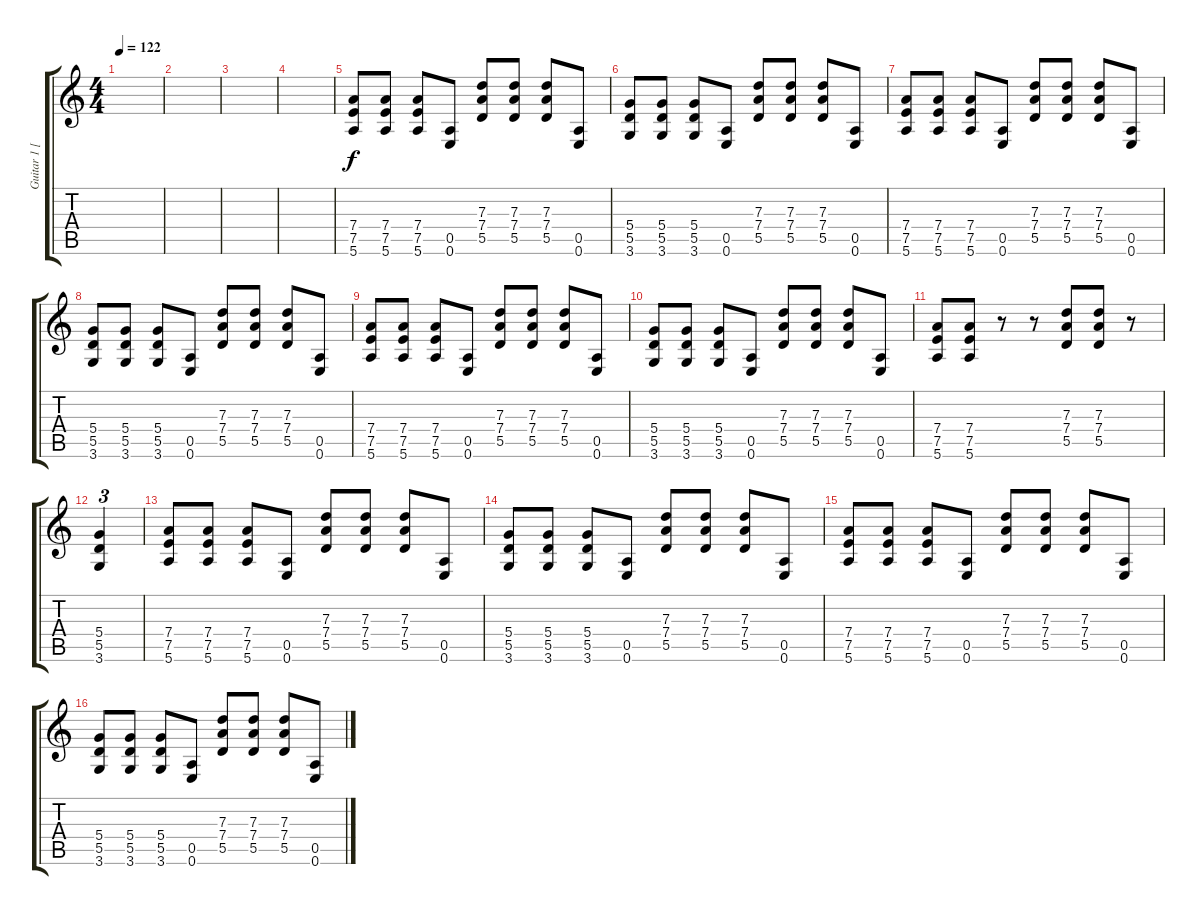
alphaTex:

\track ("Guitar 1 [acoustic]" "Guitar 1 [") {instrument acousticguitarnylon}
\staff {score tabs}
\tuning (E4 B3 G3 D3 A2 E2) {hide}
\ts (4 4)
\tempo 122
\clef g2
\ks c
|
|
|
|
(7.4 7.5 5.6).8{instrument acousticguitarnylon} (7.4 7.5 5.6).8 (7.4 7.5 5.6).8 (0.5 0.6).8 (7.3 7.4 5.5).8 (7.3 7.4 5.5).8 (7.3 7.4 5.5).8 (0.5 0.6).8 |
(5.4 5.5 3.6).8 (5.4 5.5 3.6).8 (5.4 5.5 3.6).8 (0.5 0.6).8 (7.3 7.4 5.5).8 (7.3 7.4 5.5).8 (7.3 7.4 5.5).8 (0.5 0.6).8 |
(7.4 7.5 5.6).8 (7.4 7.5 5.6).8 (7.4 7.5 5.6).8 (0.5 0.6).8 (7.3 7.4 5.5).8 (7.3 7.4 5.5).8 (7.3 7.4 5.5).8 (0.5 0.6).8 |
(5.4 5.5 3.6).8 (5.4 5.5 3.6).8 (5.4 5.5 3.6).8 (0.5 0.6).8 (7.3 7.4 5.5).8 (7.3 7.4 5.5).8 (7.3 7.4 5.5).8 (0.5 0.6).8 |
(7.4 7.5 5.6).8{instrument acousticguitarnylon} (7.4 7.5 5.6).8 (7.4 7.5 5.6).8 (0.5 0.6).8 (7.3 7.4 5.5).8 (7.3 7.4 5.5).8 (7.3 7.4 5.5).8 (0.5 0.6).8 |
(5.4 5.5 3.6).8 (5.4 5.5 3.6).8 (5.4 5.5 3.6).8 (0.5 0.6).8 (7.3 7.4 5.5).8 (7.3 7.4 5.5).8 (7.3 7.4 5.5).8 (0.5 0.6).8 |
(7.4 7.5 5.6).8 (7.4 7.5 5.6).8 r.8 r.8 (7.3 7.4 5.5).8 (7.3 7.4 5.5).8 r.8 |
(5.4 5.5 3.6).4{tu (3 2)} |
(7.4 7.5 5.6).8 (7.4 7.5 5.6).8 (7.4 7.5 5.6).8 (0.5 0.6).8 (7.3 7.4 5.5).8 (7.3 7.4 5.5).8 (7.3 7.4 5.5).8 (0.5 0.6).8 |
(5.4 5.5 3.6).8 (5.4 5.5 3.6).8 (5.4 5.5 3.6).8 (0.5 0.6).8 (7.3 7.4 5.5).8 (7.3 7.4 5.5).8 (7.3 7.4 5.5).8 (0.5 0.6).8 |
(7.4 7.5 5.6).8 (7.4 7.5 5.6).8 (7.4 7.5 5.6).8 (0.5 0.6).8 (7.3 7.4 5.5).8 (7.3 7.4 5.5).8 (7.3 7.4 5.5).8 (0.5 0.6).8 |
(5.4 5.5 3.6).8 (5.4 5.5 3.6).8 (5.4 5.5 3.6).8 (0.5 0.6).8 (7.3 7.4 5.5).8 (7.3 7.4 5.5).8 (7.3 7.4 5.5).8 (0.5 0.6).8
